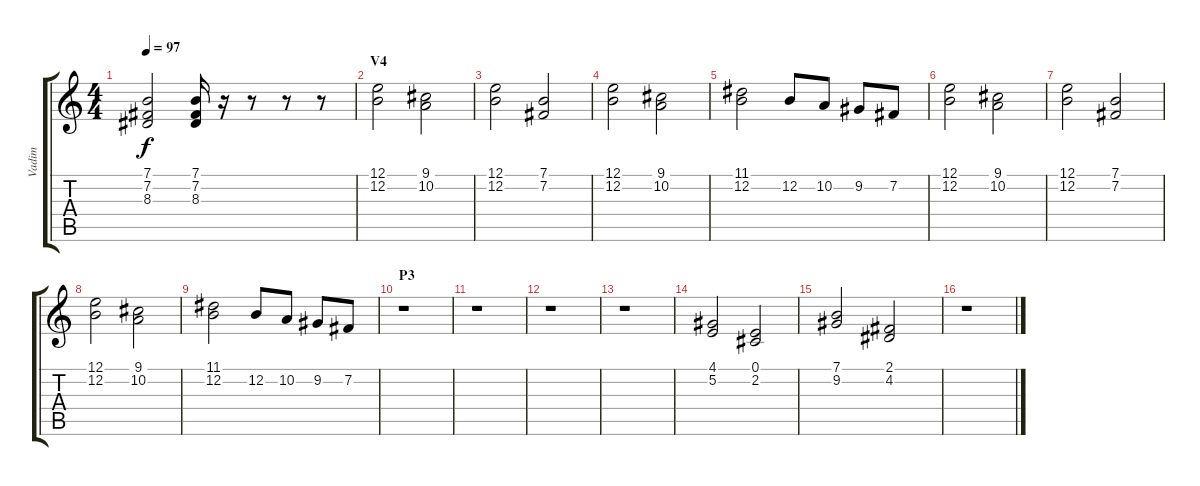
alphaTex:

\track ("Vadim" "Vadim") {instrument stringensemble1}
\staff {score tabs}
\tuning (E4 B3 G3 D3 A2 E2) {hide}
\ts (4 4)
\tempo 97
\clef g2
\ks c
(7.1 7.2 8.3).2{dy f} (7.1 7.2 8.3).16 r.16 r.8 r.8 r.8 |
\section ("" "V4")
(12.1 12.2).2 (9.1 10.2).2 |
(12.1 12.2).2 (7.1 7.2).2 |
(12.1 12.2).2 (9.1 10.2).2 |
(11.1 12.2).2 12.2.8 10.2.8 9.2.8 7.2.8 |
(12.1 12.2).2 (9.1 10.2).2 |
(12.1 12.2).2 (7.1 7.2).2 |
(12.1 12.2).2 (9.1 10.2).2 |
(11.1 12.2).2 12.2.8 10.2.8 9.2.8 7.2.8 |
\section ("" "P3")
r.1 |
r.1 |
r.1 |
r.1 |
(4.1 5.2).2 (0.1 2.2).2 |
(7.1 9.2).2 (2.1 4.2).2 |
r.1
